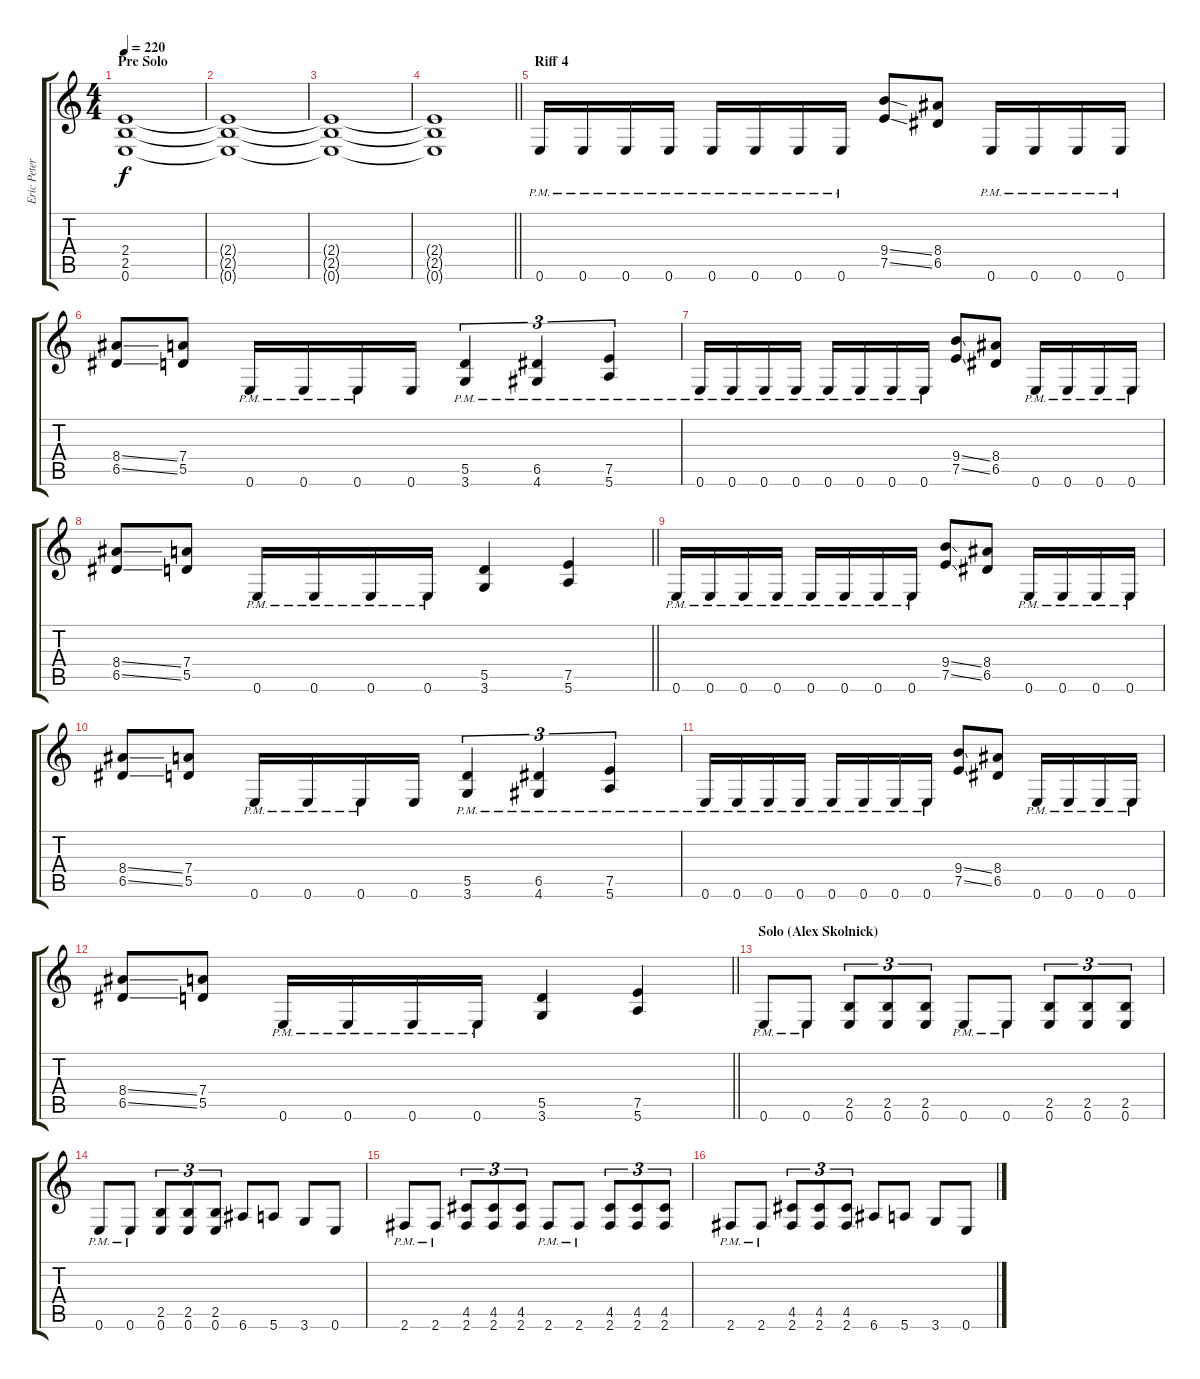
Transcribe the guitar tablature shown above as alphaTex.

\track ("Eric Peterson (Rhytm Guitar)" "Eric Peter") {instrument distortionguitar}
\staff {score tabs}
\tuning (E4 B3 G3 D3 A2 E2) {hide}
\ts (4 4)
\section ("" "Pre Solo")
\tempo 220
\clef g2
\ks c
(2.4 2.5 0.6).1{dy f} |
(2.4{t} 2.5{t} 0.6{t}).1 |
(2.4{t} 2.5{t} 0.6{t}).1 |
\barLineRight lightlight
(2.4{t} 2.5{t} 0.6{t}).1 |
\section ("" "Riff 4")
0.6{pm}.16 0.6{pm}.16 0.6{pm}.16 0.6{pm}.16 0.6{pm}.16 0.6{pm}.16 0.6{pm}.16 0.6{pm}.16 (9.4{ss} 7.5{ss}).8 (8.4 6.5).8 0.6{pm}.16 0.6{pm}.16 0.6{pm}.16 0.6{pm}.16 |
(8.4{ss} 6.5{ss}).8 (7.4 5.5).8 0.6{pm}.16 0.6{pm}.16 0.6{pm}.16 0.6.16 (5.5{pm} 3.6{pm}).4{tu (3 2)} (6.5{pm} 4.6{pm}).4{tu (3 2)} (7.5{pm} 5.6{pm}).4{tu (3 2)} |
0.6{pm}.16 0.6{pm}.16 0.6{pm}.16 0.6{pm}.16 0.6{pm}.16 0.6{pm}.16 0.6{pm}.16 0.6{pm}.16 (9.4{ss} 7.5{ss}).8 (8.4 6.5).8 0.6{pm}.16 0.6{pm}.16 0.6{pm}.16 0.6{pm}.16 |
\barLineRight lightlight
(8.4{ss} 6.5{ss}).8 (7.4 5.5).8 0.6{pm}.16 0.6{pm}.16 0.6{pm}.16 0.6{pm}.16 (5.5 3.6).4 (7.5 5.6).4 |
0.6{pm}.16 0.6{pm}.16 0.6{pm}.16 0.6{pm}.16 0.6{pm}.16 0.6{pm}.16 0.6{pm}.16 0.6{pm}.16 (9.4{ss} 7.5{ss}).8 (8.4 6.5).8 0.6{pm}.16 0.6{pm}.16 0.6{pm}.16 0.6{pm}.16 |
(8.4{ss} 6.5{ss}).8 (7.4 5.5).8 0.6{pm}.16 0.6{pm}.16 0.6{pm}.16 0.6.16 (5.5{pm} 3.6{pm}).4{tu (3 2)} (6.5{pm} 4.6{pm}).4{tu (3 2)} (7.5{pm} 5.6{pm}).4{tu (3 2)} |
0.6{pm}.16 0.6{pm}.16 0.6{pm}.16 0.6{pm}.16 0.6{pm}.16 0.6{pm}.16 0.6{pm}.16 0.6{pm}.16 (9.4{ss} 7.5{ss}).8 (8.4 6.5).8 0.6{pm}.16 0.6{pm}.16 0.6{pm}.16 0.6{pm}.16 |
\barLineRight lightlight
(8.4{ss} 6.5{ss}).8 (7.4 5.5).8 0.6{pm}.16 0.6{pm}.16 0.6{pm}.16 0.6{pm}.16 (5.5 3.6).4 (7.5 5.6).4 |
\section ("" "Solo (Alex Skolnick)")
0.6{pm}.8 0.6{pm}.8 (2.5 0.6).8{tu (3 2)} (2.5 0.6).8{tu (3 2)} (2.5 0.6).8{tu (3 2)} 0.6{pm}.8 0.6{pm}.8 (2.5 0.6).8{tu (3 2)} (2.5 0.6).8{tu (3 2)} (2.5 0.6).8{tu (3 2)} |
0.6{pm}.8 0.6{pm}.8 (2.5 0.6).8{tu (3 2)} (2.5 0.6).8{tu (3 2)} (2.5 0.6).8{tu (3 2)} 6.6.8 5.6.8 3.6.8 0.6.8 |
2.6{pm}.8 2.6{pm}.8 (4.5 2.6).8{tu (3 2)} (4.5 2.6).8{tu (3 2)} (4.5 2.6).8{tu (3 2)} 2.6{pm}.8 2.6{pm}.8 (4.5 2.6).8{tu (3 2)} (4.5 2.6).8{tu (3 2)} (4.5 2.6).8{tu (3 2)} |
2.6{pm}.8 2.6{pm}.8 (4.5 2.6).8{tu (3 2)} (4.5 2.6).8{tu (3 2)} (4.5 2.6).8{tu (3 2)} 6.6.8 5.6.8 3.6.8 0.6.8
